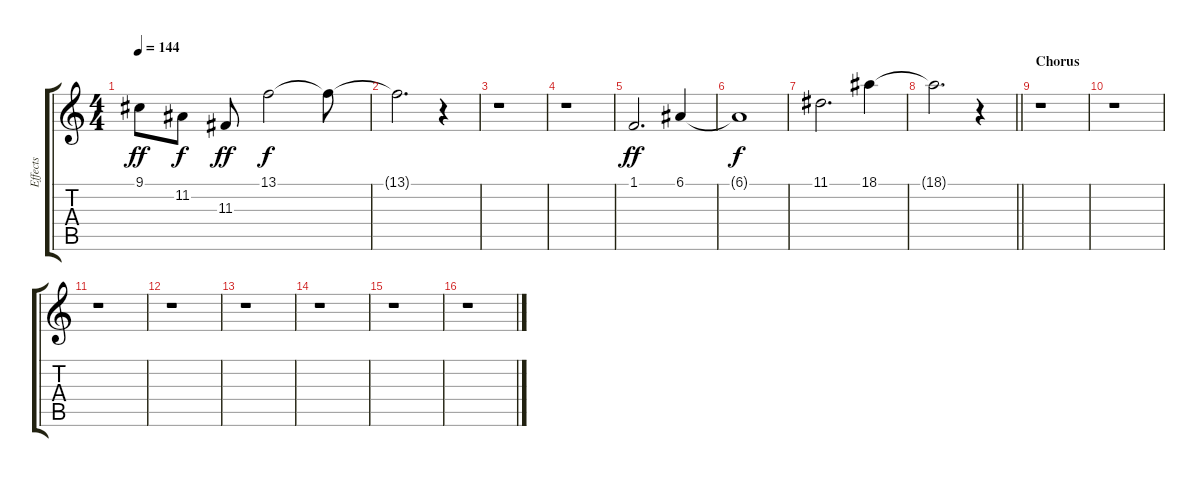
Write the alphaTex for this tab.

\track ("Effects" "Effects") {instrument timpani}
\staff {score tabs}
\tuning (E4 B3 G3 D3 A2 E2) {hide}
\ts (4 4)
\tempo 144
\clef g2
\ks c
9.1.8{dy ff} 11.2.8{dy f} 11.3.8{dy ff} 13.1.2{dy f} 13.1{t}.8 |
13.1{t}.2{d} r.4 |
r.1 |
r.1 |
1.1.2{d dy ff} 6.1.4 |
6.1{t}.1{dy f} |
11.1.2{d} 18.1.4 |
\barLineRight lightlight
18.1{t}.2{d} r.4 |
\section ("" "Chorus")
r.1 |
r.1 |
r.1 |
r.1 |
r.1 |
r.1 |
r.1 |
r.1
